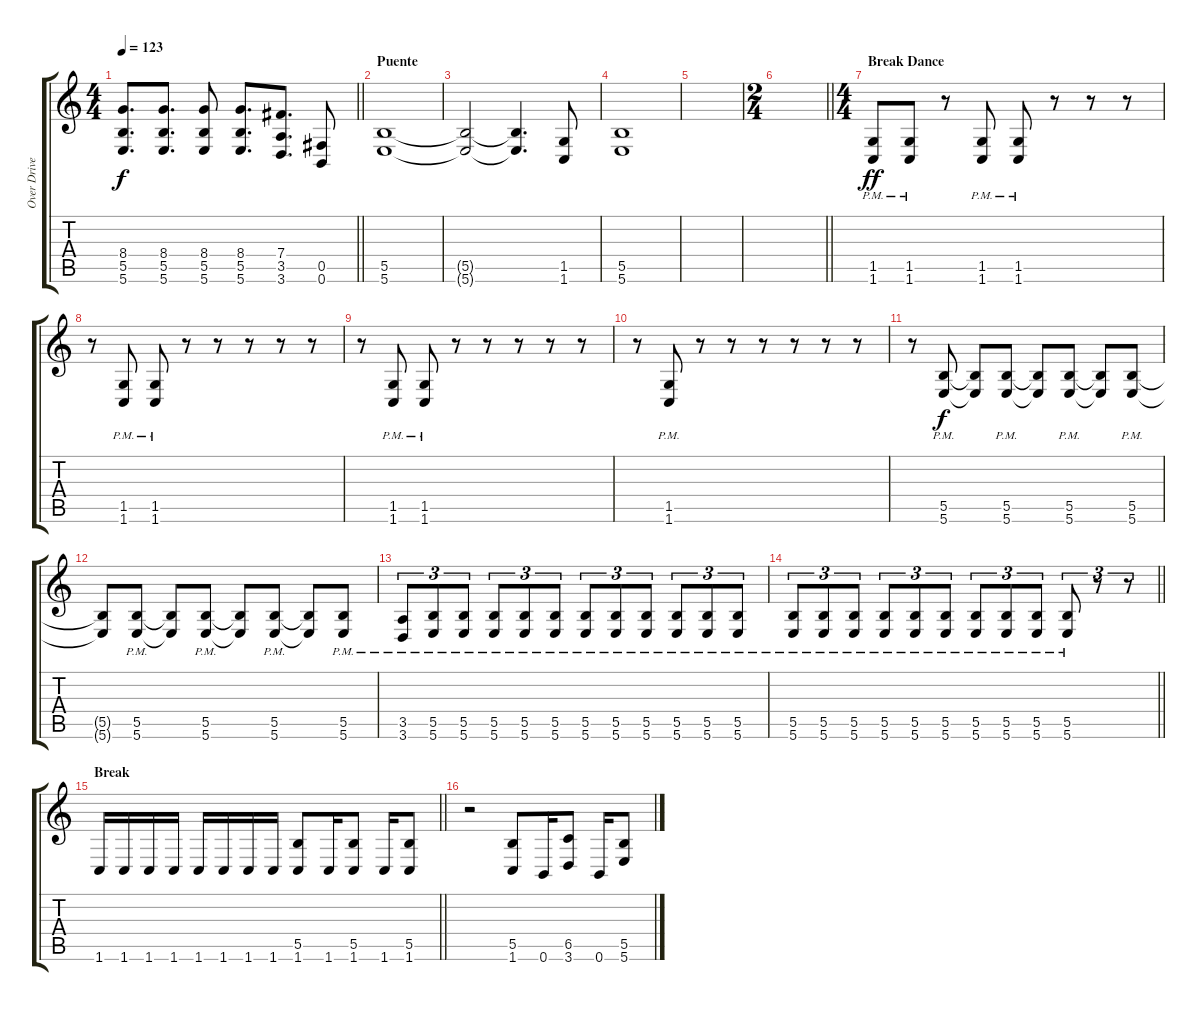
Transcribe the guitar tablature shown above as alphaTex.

\track ("Over Driver 1" "Over Drive") {instrument overdrivenguitar}
\staff {score tabs}
\tuning (Db4 Ab3 E3 B2 Gb2 B1) {hide}
\ts (4 4)
\tempo 123
\clef g2
\barLineRight lightlight
\ks aminor
(8.4 5.5 5.6).8{d dy f} (8.4 5.5 5.6).8{d} (8.4 5.5 5.6).8 (8.4 5.5 5.6).8{d} (7.4 3.5 3.6).8{d} (0.5 0.6).8 |
\section ("" "Puente")
(5.5 5.6).1 |
(5.5{t} 5.6{t}).2 (5.5{t} 5.6{t}).4{d} (1.5 1.6).8 |
(5.5 5.6).1 |
|
\ts (2 4)
\barLineRight lightlight
|
\ts (4 4)
\section ("" "Break Dance")
(1.5{pm} 1.6{pm}).8{dy ff} (1.5{pm} 1.6{pm}).8 r.8 (1.5{pm} 1.6{pm}).8 (1.5{pm} 1.6{pm}).8 r.8 r.8 r.8 |
r.8 (1.5{pm} 1.6{pm}).8 (1.5{pm} 1.6{pm}).8 r.8 r.8 r.8 r.8 r.8 |
r.8 (1.5{pm} 1.6{pm}).8 (1.5{pm} 1.6{pm}).8 r.8 r.8 r.8 r.8 r.8 |
r.8 (1.5{pm} 1.6{pm}).8 r.8 r.8 r.8 r.8 r.8 r.8 |
r.8 (5.5{pm} 5.6{pm}).8{dy f} (5.5{t} 5.6{t}).8 (5.5{pm} 5.6{pm}).8 (5.5{t} 5.6{t}).8 (5.5{pm} 5.6{pm}).8 (5.5{t} 5.6{t}).8 (5.5{pm} 5.6{pm}).8 |
(5.5{t} 5.6{t}).8 (5.5{pm} 5.6{pm}).8 (5.5{t} 5.6{t}).8 (5.5{pm} 5.6{pm}).8 (5.5{t} 5.6{t}).8 (5.5{pm} 5.6{pm}).8 (5.5{t} 5.6{t}).8 (5.5{pm} 5.6{pm}).8 |
(3.5{pm} 3.6{pm}).8{tu (3 2)} (5.5{pm} 5.6{pm}).8{tu (3 2)} (5.5{pm} 5.6{pm}).8{tu (3 2)} (5.5{pm} 5.6{pm}).8{tu (3 2)} (5.5{pm} 5.6{pm}).8{tu (3 2)} (5.5{pm} 5.6{pm}).8{tu (3 2)} (5.5{pm} 5.6{pm}).8{tu (3 2)} (5.5{pm} 5.6{pm}).8{tu (3 2)} (5.5{pm} 5.6{pm}).8{tu (3 2)} (5.5{pm} 5.6{pm}).8{tu (3 2)} (5.5{pm} 5.6{pm}).8{tu (3 2)} (5.5{pm} 5.6{pm}).8{tu (3 2)} |
\barLineRight lightlight
(5.5{pm} 5.6{pm}).8{tu (3 2)} (5.5{pm} 5.6{pm}).8{tu (3 2)} (5.5{pm} 5.6{pm}).8{tu (3 2)} (5.5{pm} 5.6{pm}).8{tu (3 2)} (5.5{pm} 5.6{pm}).8{tu (3 2)} (5.5{pm} 5.6{pm}).8{tu (3 2)} (5.5{pm} 5.6{pm}).8{tu (3 2)} (5.5{pm} 5.6{pm}).8{tu (3 2)} (5.5{pm} 5.6{pm}).8{tu (3 2)} (5.5{pm} 5.6{pm}).8{tu (3 2)} r.8{tu (3 2)} r.8{tu (3 2)} |
\section ("" "Break")
\barLineRight lightlight
1.6.16 1.6.16 1.6.16 1.6.16 1.6.16 1.6.16 1.6.16 1.6.16 (5.5 1.6).8 1.6.16 (5.5 1.6).8 1.6.16 (5.5 1.6).8 |
r.2 (5.5 1.6).8 0.6.16 (6.5 3.6).8 0.6.16 (5.5 5.6).8
